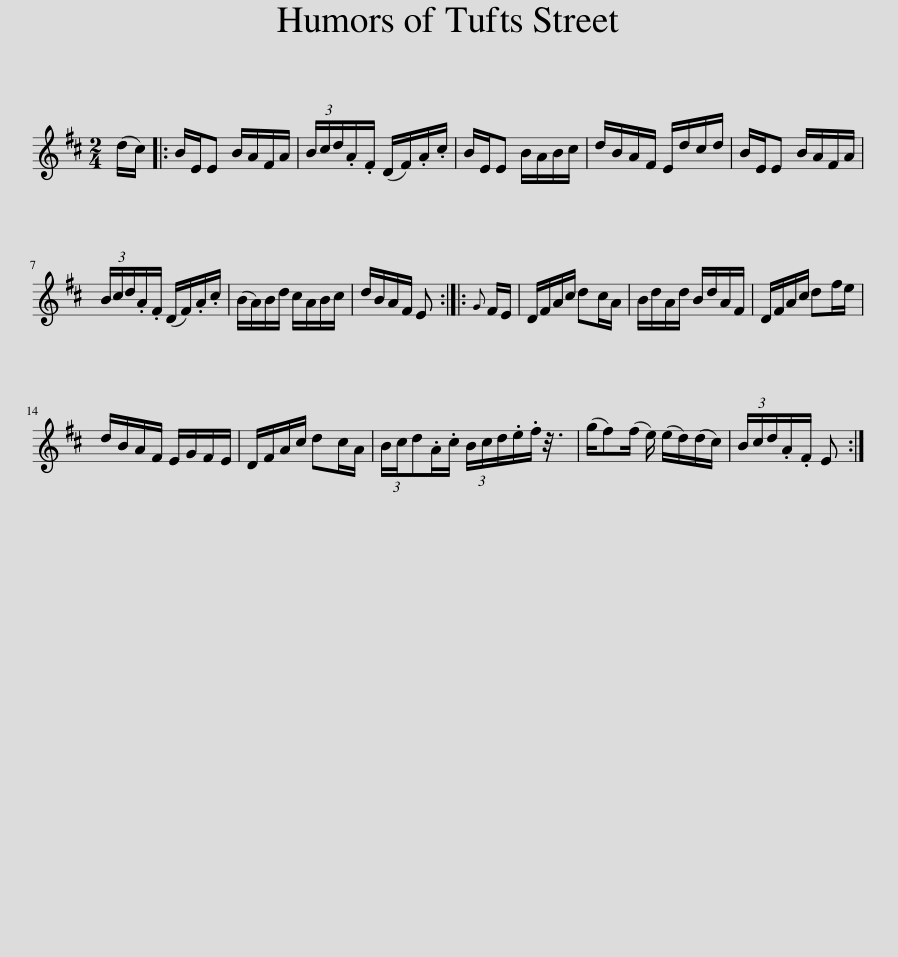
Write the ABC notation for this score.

X:1
L:1/8
M:2/4
I:linebreak $
K:D
V:1 treble
V:1
 (d/c/) |: B/E/E B/A/F/A/ | (3B/c/d/.A/.F/ (D/F/).A/.c/ | B/E/E B/A/B/c/ | d/B/A/F/ E/d/c/d/ | %5
 B/E/E B/A/F/A/ |$ (3B/c/d/.A/.F/ (D/F/).A/.c/ | (B/A/)B/d/ c/A/B/c/ | d/B/A/F/ E ::{G} F/E/ | %10
 D/F/A/c/ dc/A/ | B/d/A/d/ B/d/A/F/ | D/F/A/c/ df/e/ |$ d/B/A/F/ E/G/F/E/ | D/F/A/c/ dc/A/ | %15
 (3B/c/d.A/.c/ (3B/c/d/.e/.f/ x/24 | (g/f)(f/ e/) (e/d/)(d/c/) | (3B/c/d/.A/.F/ E :| %18
